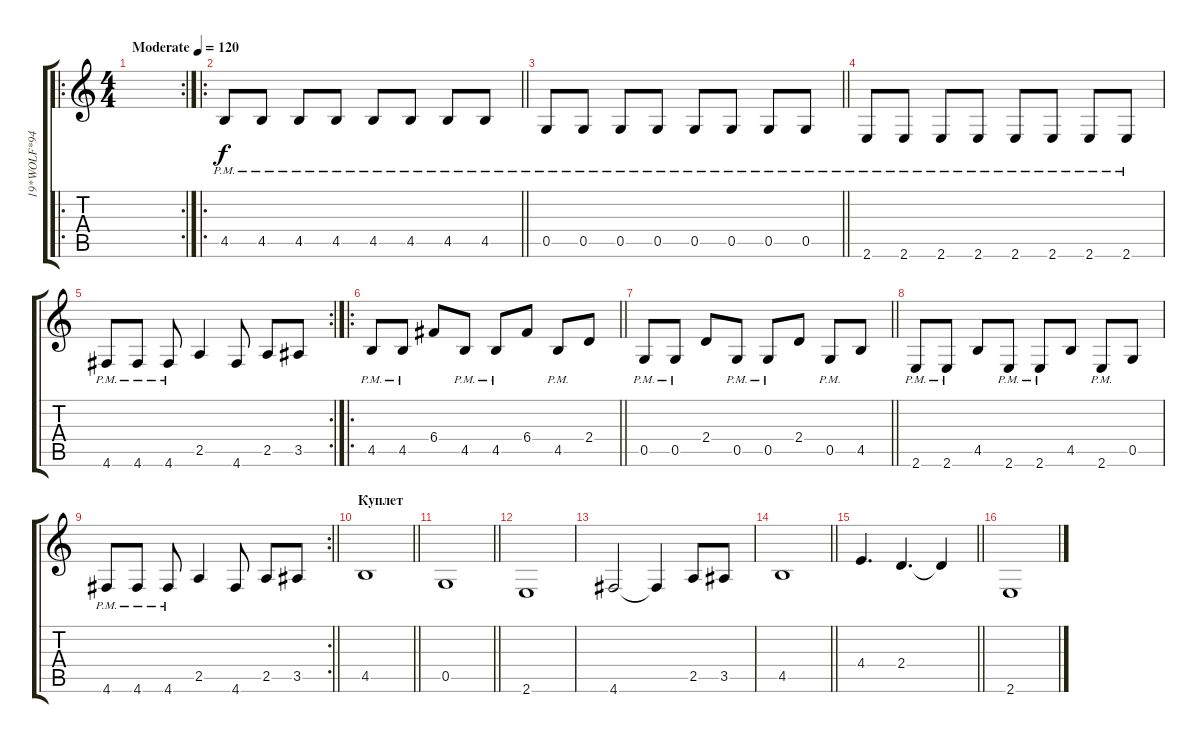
\track ("19*WOLF*94" "19*WOLF*94") {instrument overdrivenguitar}
\staff {score tabs}
\tuning (D4 A3 F3 C3 G2 D2) {hide}
\ro
\rc 2
\ts (4 4)
\tempo (120 "Moderate")
\clef g2
\ks c
|
\ro
\barLineRight lightlight
4.5{pm}.8 4.5{pm}.8 4.5{pm}.8 4.5{pm}.8 4.5{pm}.8 4.5{pm}.8 4.5{pm}.8 4.5{pm}.8 |
\barLineRight lightlight
0.5{pm}.8 0.5{pm}.8 0.5{pm}.8 0.5{pm}.8 0.5{pm}.8 0.5{pm}.8 0.5{pm}.8 0.5{pm}.8 |
2.6{pm}.8 2.6{pm}.8 2.6{pm}.8 2.6{pm}.8 2.6{pm}.8 2.6{pm}.8 2.6{pm}.8 2.6{pm}.8 |
\rc 2
4.6{pm}.8 4.6{pm}.8 4.6{pm}.8 2.5.4 4.6.8 2.5.8 3.5.8 |
\ro
\barLineRight lightlight
4.5{pm}.8 4.5{pm}.8 6.4.8 4.5{pm}.8 4.5{pm}.8 6.4.8 4.5{pm}.8 2.4.8 |
\barLineRight lightlight
0.5{pm}.8 0.5{pm}.8 2.4.8 0.5{pm}.8 0.5{pm}.8 2.4.8 0.5{pm}.8 4.5.8 |
2.6{pm}.8 2.6{pm}.8 4.5.8 2.6{pm}.8 2.6{pm}.8 4.5.8 2.6{pm}.8 0.5.8 |
\rc 2
\barLineRight lightlight
4.6{pm}.8 4.6{pm}.8 4.6{pm}.8 2.5.4 4.6.8 2.5.8 3.5.8 |
\section ("" "Куплет")
\barLineRight lightlight
4.5.1 |
\barLineRight lightlight
0.5.1 |
2.6.1 |
4.6.2 4.6{t}.4 2.5.8 3.5.8 |
\barLineRight lightlight
4.5.1 |
\barLineRight lightlight
4.4.4{d} 2.4.4{d} 2.4{t}.4 |
2.6.1
